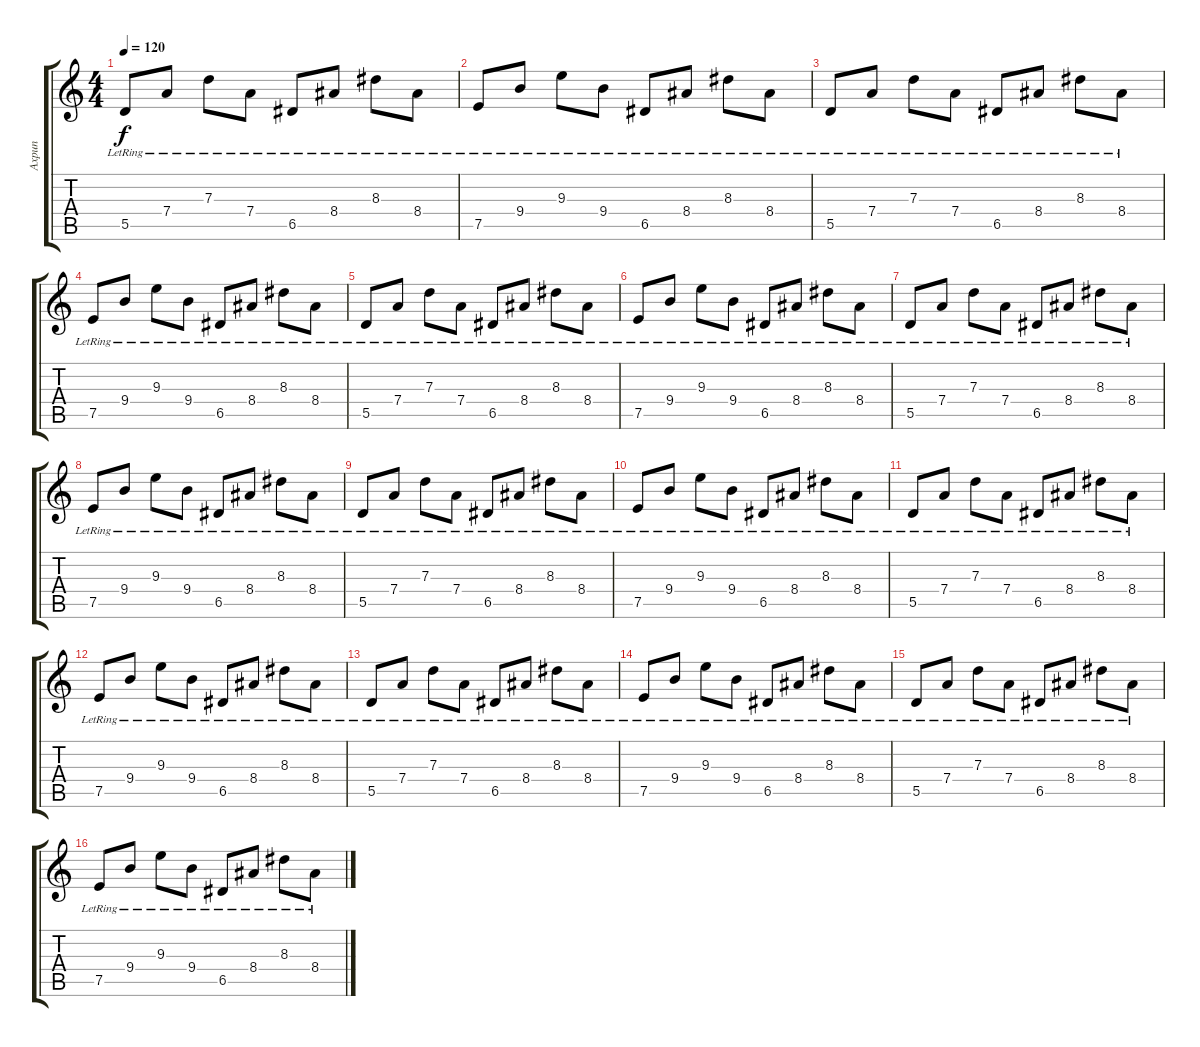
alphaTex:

\track ("Ахрип" "Ахрип") {instrument electricguitarclean}
\staff {score tabs}
\tuning (E4 B3 G3 D3 A2 D2) {hide}
\ts (4 4)
\tempo 120
\clef g2
\ks c
5.5{lr}.8{dy f instrument electricguitarclean} 7.4{lr}.8 7.3{lr}.8 7.4{lr}.8 6.5{lr}.8 8.4{lr}.8 8.3{lr}.8 8.4{lr}.8 |
7.5{lr}.8 9.4{lr}.8 9.3{lr}.8 9.4{lr}.8 6.5{lr}.8 8.4{lr}.8 8.3{lr}.8 8.4{lr}.8 |
5.5{lr}.8 7.4{lr}.8 7.3{lr}.8 7.4{lr}.8 6.5{lr}.8 8.4{lr}.8 8.3{lr}.8 8.4{lr}.8 |
7.5{lr}.8 9.4{lr}.8 9.3{lr}.8 9.4{lr}.8 6.5{lr}.8 8.4{lr}.8 8.3{lr}.8 8.4{lr}.8 |
5.5{lr}.8 7.4{lr}.8 7.3{lr}.8 7.4{lr}.8 6.5{lr}.8 8.4{lr}.8 8.3{lr}.8 8.4{lr}.8 |
7.5{lr}.8 9.4{lr}.8 9.3{lr}.8 9.4{lr}.8 6.5{lr}.8 8.4{lr}.8 8.3{lr}.8 8.4{lr}.8 |
5.5{lr}.8 7.4{lr}.8 7.3{lr}.8 7.4{lr}.8 6.5{lr}.8 8.4{lr}.8 8.3{lr}.8 8.4{lr}.8 |
7.5{lr}.8 9.4{lr}.8 9.3{lr}.8 9.4{lr}.8 6.5{lr}.8 8.4{lr}.8 8.3{lr}.8 8.4{lr}.8 |
5.5{lr}.8 7.4{lr}.8 7.3{lr}.8 7.4{lr}.8 6.5{lr}.8 8.4{lr}.8 8.3{lr}.8 8.4{lr}.8 |
7.5{lr}.8 9.4{lr}.8 9.3{lr}.8 9.4{lr}.8 6.5{lr}.8 8.4{lr}.8 8.3{lr}.8 8.4{lr}.8 |
5.5{lr}.8 7.4{lr}.8 7.3{lr}.8 7.4{lr}.8 6.5{lr}.8 8.4{lr}.8 8.3{lr}.8 8.4{lr}.8 |
7.5{lr}.8 9.4{lr}.8 9.3{lr}.8 9.4{lr}.8 6.5{lr}.8 8.4{lr}.8 8.3{lr}.8 8.4{lr}.8 |
5.5{lr}.8 7.4{lr}.8 7.3{lr}.8 7.4{lr}.8 6.5{lr}.8 8.4{lr}.8 8.3{lr}.8 8.4{lr}.8 |
7.5{lr}.8 9.4{lr}.8 9.3{lr}.8 9.4{lr}.8 6.5{lr}.8 8.4{lr}.8 8.3{lr}.8 8.4{lr}.8 |
5.5{lr}.8 7.4{lr}.8 7.3{lr}.8 7.4{lr}.8 6.5{lr}.8 8.4{lr}.8 8.3{lr}.8 8.4{lr}.8 |
7.5{lr}.8 9.4{lr}.8 9.3{lr}.8 9.4{lr}.8 6.5{lr}.8 8.4{lr}.8 8.3{lr}.8 8.4{lr}.8
